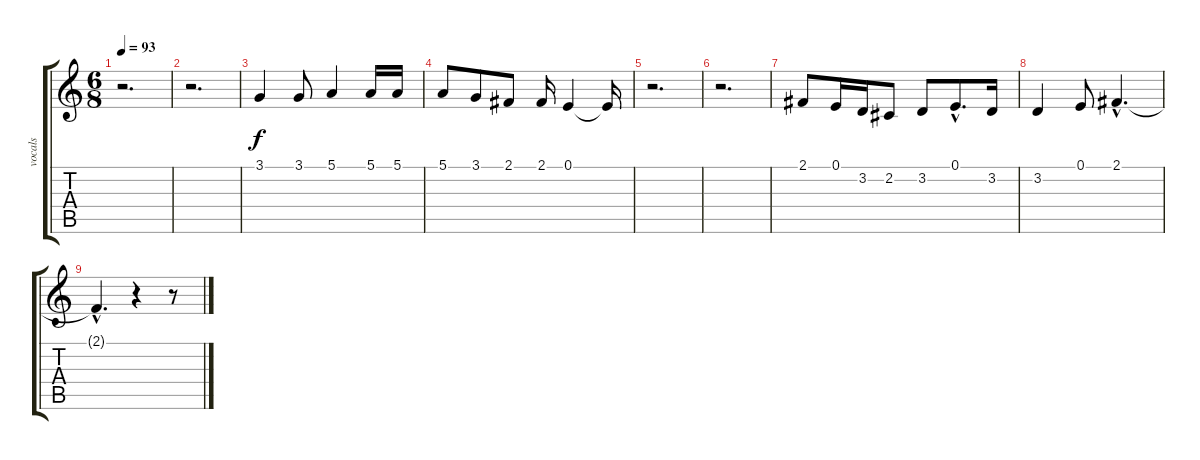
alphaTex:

\track ("vocals" "vocals") {instrument oboe}
\staff {score tabs}
\tuning (E4 B3 G3 D3 A2 E2) {hide}
\ts (6 8)
\tempo 93
\clef g2
\ks c
r.2{d dy f} |
r.2{d} |
3.1.4 3.1.8 5.1.4 5.1.16 5.1.16 |
5.1.8 3.1.8 2.1.8 2.1.16 0.1.4 0.1{t}.16 |
r.2{d} |
r.2{d} |
2.1.8 0.1.16 3.2.16 2.2.8 3.2.8 0.1{hac}.8{d} 3.2.16 |
3.2.4 0.1.8 2.1{hac}.4{d} |
2.1{hac t}.4{d} r.4 r.8
